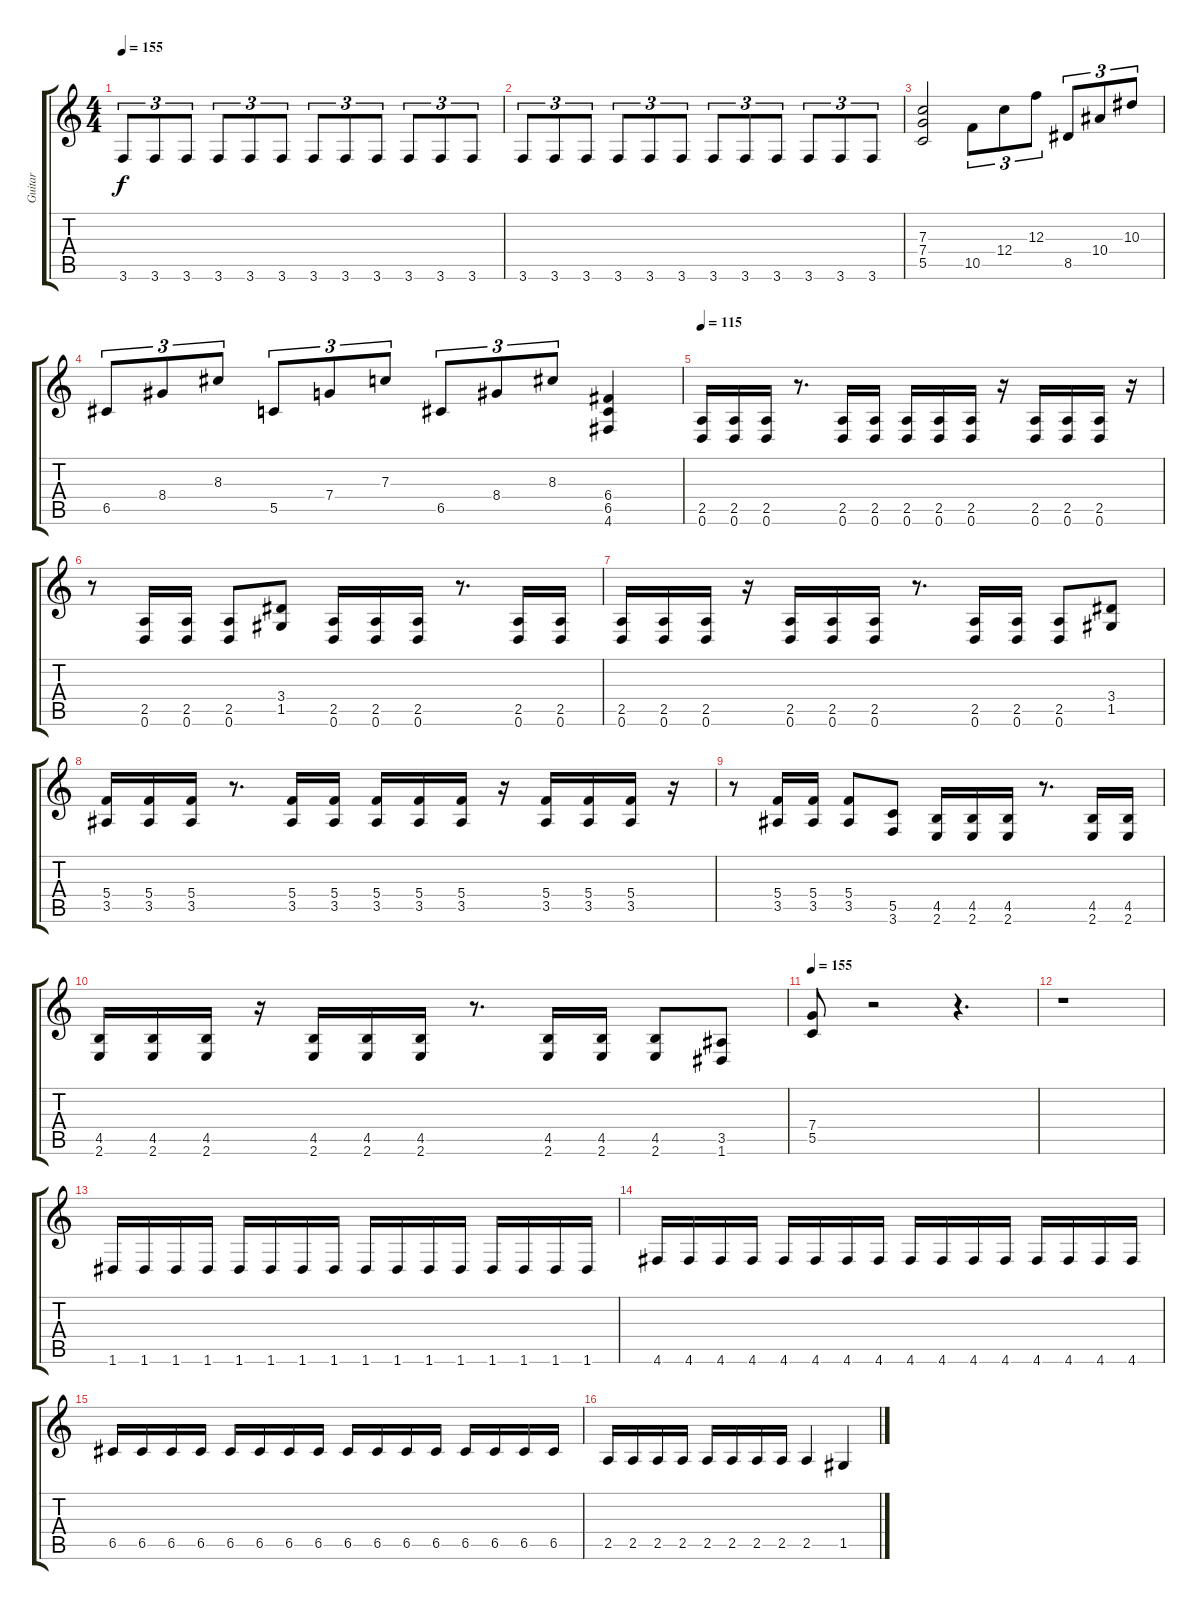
\track ("Guitar" "Guitar") {instrument overdrivenguitar}
\staff {score tabs}
\tuning (D4 A3 F3 C3 G2 D2) {hide}
\ts (4 4)
\tempo 155
\clef g2
\ks c
3.6.8{tu (3 2) dy f} 3.6.8{tu (3 2)} 3.6.8{tu (3 2)} 3.6.8{tu (3 2)} 3.6.8{tu (3 2)} 3.6.8{tu (3 2)} 3.6.8{tu (3 2)} 3.6.8{tu (3 2)} 3.6.8{tu (3 2)} 3.6.8{tu (3 2)} 3.6.8{tu (3 2)} 3.6.8{tu (3 2)} |
3.6.8{tu (3 2)} 3.6.8{tu (3 2)} 3.6.8{tu (3 2)} 3.6.8{tu (3 2)} 3.6.8{tu (3 2)} 3.6.8{tu (3 2)} 3.6.8{tu (3 2)} 3.6.8{tu (3 2)} 3.6.8{tu (3 2)} 3.6.8{tu (3 2)} 3.6.8{tu (3 2)} 3.6.8{tu (3 2)} |
(7.3 7.4 5.5).2 10.5.8{tu (3 2)} 12.4.8{tu (3 2)} 12.3.8{tu (3 2)} 8.5.8{tu (3 2)} 10.4.8{tu (3 2)} 10.3.8{tu (3 2)} |
6.5.8{tu (3 2)} 8.4.8{tu (3 2)} 8.3.8{tu (3 2)} 5.5.8{tu (3 2)} 7.4.8{tu (3 2)} 7.3.8{tu (3 2)} 6.5.8{tu (3 2)} 8.4.8{tu (3 2)} 8.3.8{tu (3 2)} (6.4 6.5 4.6).4 |
\tempo 115
(2.5 0.6).16 (2.5 0.6).16 (2.5 0.6).16 r.8{d} (2.5 0.6).16 (2.5 0.6).16 (2.5 0.6).16 (2.5 0.6).16 (2.5 0.6).16 r.16 (2.5 0.6).16 (2.5 0.6).16 (2.5 0.6).16 r.16 |
r.8 (2.5 0.6).16 (2.5 0.6).16 (2.5 0.6).8 (3.4 1.5).8 (2.5 0.6).16 (2.5 0.6).16 (2.5 0.6).16 r.8{d} (2.5 0.6).16 (2.5 0.6).16 |
(2.5 0.6).16 (2.5 0.6).16 (2.5 0.6).16 r.16 (2.5 0.6).16 (2.5 0.6).16 (2.5 0.6).16 r.8{d} (2.5 0.6).16 (2.5 0.6).16 (2.5 0.6).8 (3.4 1.5).8 |
(5.4 3.5).16 (5.4 3.5).16 (5.4 3.5).16 r.8{d} (5.4 3.5).16 (5.4 3.5).16 (5.4 3.5).16 (5.4 3.5).16 (5.4 3.5).16 r.16 (5.4 3.5).16 (5.4 3.5).16 (5.4 3.5).16 r.16 |
r.8 (5.4 3.5).16 (5.4 3.5).16 (5.4 3.5).8 (5.5 3.6).8 (4.5 2.6).16 (4.5 2.6).16 (4.5 2.6).16 r.8{d} (4.5 2.6).16 (4.5 2.6).16 |
(4.5 2.6).16 (4.5 2.6).16 (4.5 2.6).16 r.16 (4.5 2.6).16 (4.5 2.6).16 (4.5 2.6).16 r.8{d} (4.5 2.6).16 (4.5 2.6).16 (4.5 2.6).8 (3.5 1.6).8 |
\tempo 155
(7.4 5.5).8 r.2 r.4{d} |
r.1 |
1.6.16 1.6.16 1.6.16 1.6.16 1.6.16 1.6.16 1.6.16 1.6.16 1.6.16 1.6.16 1.6.16 1.6.16 1.6.16 1.6.16 1.6.16 1.6.16 |
4.6.16 4.6.16 4.6.16 4.6.16 4.6.16 4.6.16 4.6.16 4.6.16 4.6.16 4.6.16 4.6.16 4.6.16 4.6.16 4.6.16 4.6.16 4.6.16 |
6.5.16 6.5.16 6.5.16 6.5.16 6.5.16 6.5.16 6.5.16 6.5.16 6.5.16 6.5.16 6.5.16 6.5.16 6.5.16 6.5.16 6.5.16 6.5.16 |
2.5.16 2.5.16 2.5.16 2.5.16 2.5.16 2.5.16 2.5.16 2.5.16 2.5.4 1.5.4
